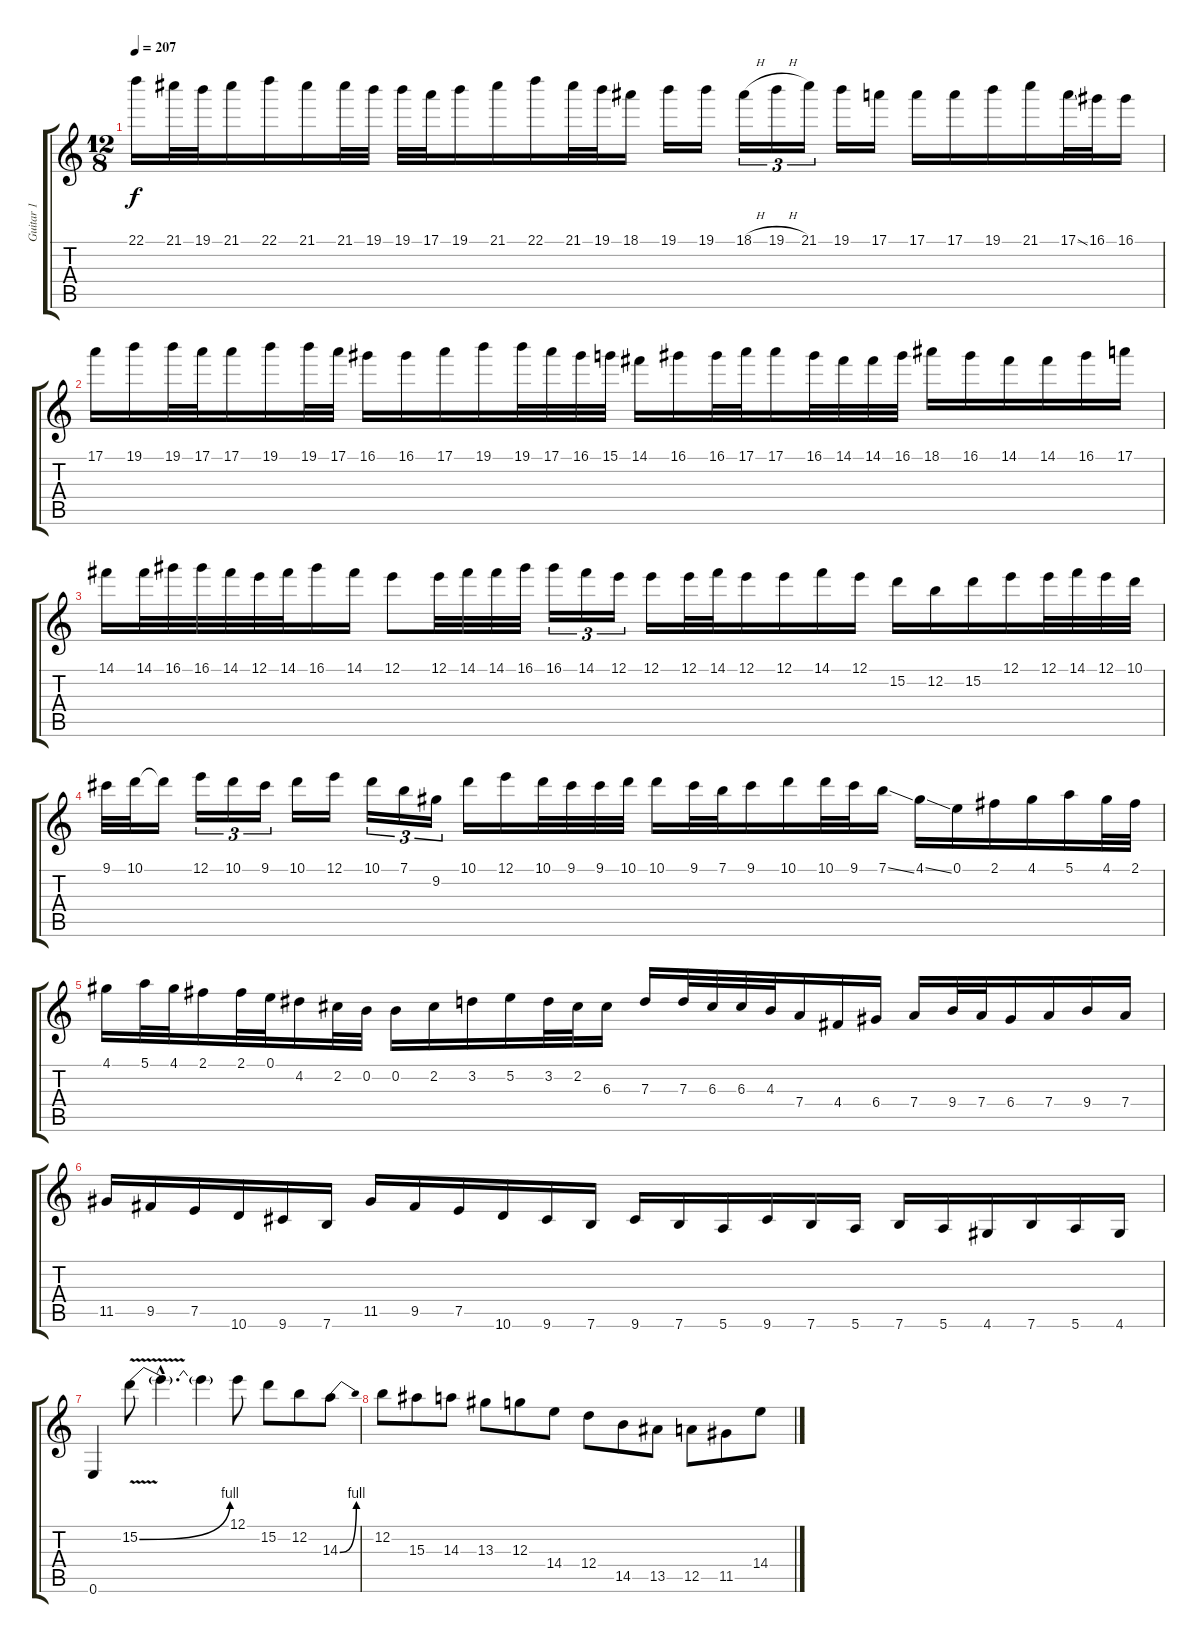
\track ("Guitar 1" "Guitar 1") {instrument distortionguitar}
\staff {score tabs}
\tuning (E4 B3 G3 D3 A2 E2) {hide}
\ts (12 8)
\tempo 207
\clef g2
\ks c
22.1.16{dy f} 21.1.32 19.1.32 21.1.16 22.1.16 21.1.16 21.1.32 19.1.32 19.1.32 17.1.32 19.1.16 21.1.16 22.1.16 21.1.32 19.1.32 18.1.16 19.1.16 19.1.16 18.1{h}.16{tu (3 2)} 19.1{h}.16{tu (3 2)} 21.1.16{tu (3 2)} 19.1.16 17.1.16 17.1.16 17.1.16 19.1.16 21.1.16 17.1{ss}.32 16.1.32 16.1.16 |
17.1.16 19.1.16 19.1.32 17.1.32 17.1.16 19.1.16 19.1.32 17.1.32 16.1.16 16.1.16 17.1.16 19.1.16 19.1.32 17.1.32 16.1.32 15.1.32 14.1.16 16.1.16 16.1.32 17.1.32 17.1.16 16.1.32 14.1.32 14.1.32 16.1.32 18.1.16 16.1.16 14.1.16 14.1.16 16.1.16 17.1.16 |
14.1.16 14.1.32 16.1.32 16.1.32 14.1.32 12.1.32 14.1.32 16.1.16 14.1.16 12.1.8 12.1.32 14.1.32 14.1.32 16.1.32 16.1.16{tu (3 2)} 14.1.16{tu (3 2)} 12.1.16{tu (3 2)} 12.1.16 12.1.32 14.1.32 12.1.16 12.1.16 14.1.16 12.1.16 15.2.16 12.2.16 15.2.16 12.1.16 12.1.32 14.1.32 12.1.32 10.1.32 |
9.1.32 10.1.32 10.1{t}.16 12.1.16{tu (3 2)} 10.1.16{tu (3 2)} 9.1.16{tu (3 2)} 10.1.16 12.1.16 10.1.16{tu (3 2)} 7.1.16{tu (3 2)} 9.2.16{tu (3 2)} 10.1.16 12.1.16 10.1.32 9.1.32 9.1.32 10.1.32 10.1.16 9.1.32 7.1.32 9.1.16 10.1.16 10.1.32 9.1.32 7.1{ss}.16 4.1{ss}.16 0.1.16 2.1.16 4.1.16 5.1.16 4.1.32 2.1.32 |
4.1.16 5.1.32 4.1.32 2.1.16 2.1.32 0.1.32 4.2.16 2.2.32 0.2.32 0.2.16 2.2.16 3.2.16 5.2.16 3.2.32 2.2.32 6.3.16 7.3.16 7.3.32 6.3.32 6.3.32 4.3.32 7.4.16 4.4.16 6.4.16 7.4.16 9.4.32 7.4.32 6.4.16 7.4.16 9.4.16 7.4.16 |
11.5.16 9.5.16 7.5.16 10.6.16 9.6.16 7.6.16 11.5.16 9.5.16 7.5.16 10.6.16 9.6.16 7.6.16 9.6.16 7.6.16 5.6.16 9.6.16 7.6.16 5.6.16 7.6.16 5.6.16 4.6.16 7.6.16 5.6.16 4.6.16 |
0.6.4 15.2{be (bend 0 0 60 4) v}.8 15.2{hac t}.4{d} 15.2{t}.4 12.1.8 15.2.8 12.2.8 14.3{be (bend 0 0 60 4)}.8 |
12.2.8 15.3.8 14.3.8 13.3.8 12.3.8 14.4.8 12.4.8 14.5.8 13.5.8 12.5.8 11.5.8 14.4.8
